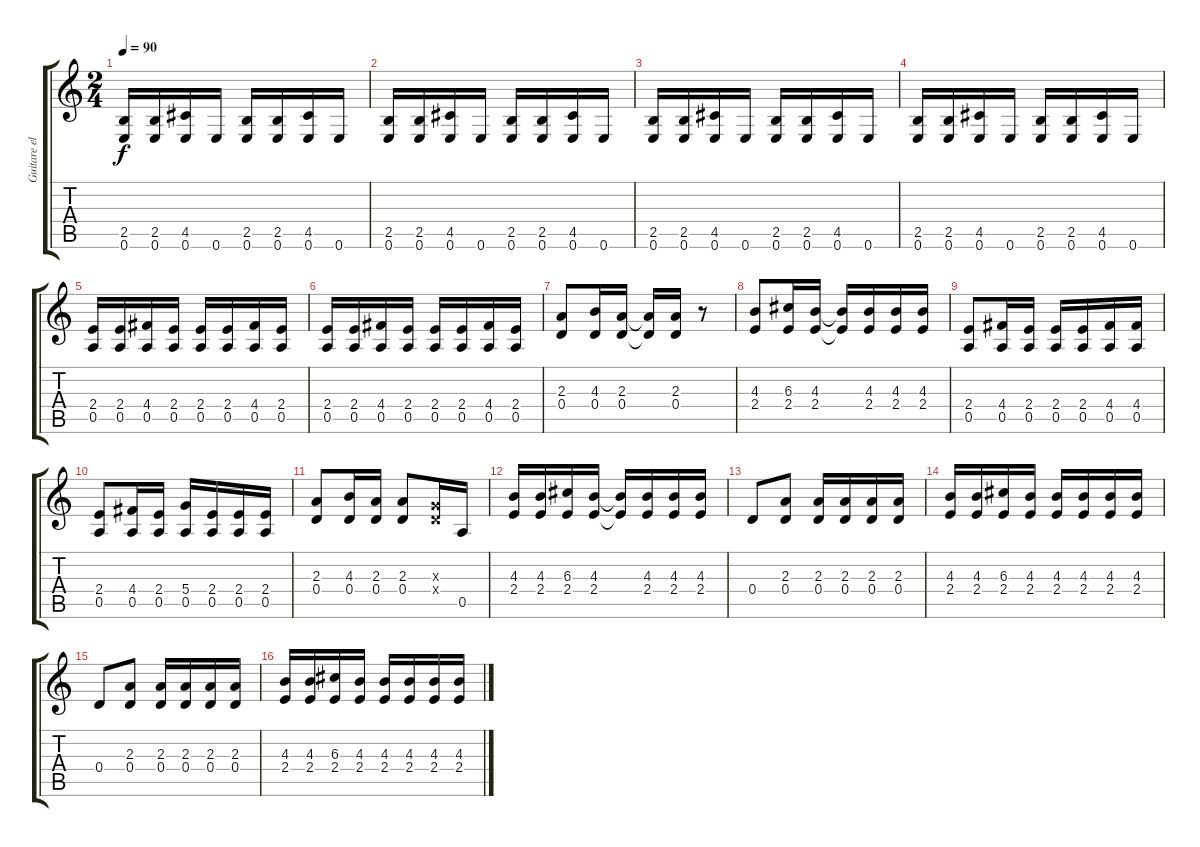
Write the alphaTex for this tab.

\track ("Guitare elec 1" "Guitare el") {instrument electricguitarmuted}
\staff {score tabs}
\tuning (E4 B3 G3 D3 A2 E2) {hide}
\ts (2 4)
\tempo 90
\clef g2
\ks c
(2.5 0.6).16{dy f} (2.5 0.6).16 (4.5 0.6).16 0.6.16 (2.5 0.6).16 (2.5 0.6).16 (4.5 0.6).16 0.6.16 |
(2.5 0.6).16 (2.5 0.6).16 (4.5 0.6).16 0.6.16 (2.5 0.6).16 (2.5 0.6).16 (4.5 0.6).16 0.6.16 |
(2.5 0.6).16 (2.5 0.6).16 (4.5 0.6).16 0.6.16 (2.5 0.6).16 (2.5 0.6).16 (4.5 0.6).16 0.6.16 |
(2.5 0.6).16 (2.5 0.6).16 (4.5 0.6).16 0.6.16 (2.5 0.6).16 (2.5 0.6).16 (4.5 0.6).16 0.6.16 |
(2.4 0.5).16 (2.4 0.5).16 (4.4 0.5).16 (2.4 0.5).16 (2.4 0.5).16 (2.4 0.5).16 (4.4 0.5).16 (2.4 0.5).16 |
(2.4 0.5).16 (2.4 0.5).16 (4.4 0.5).16 (2.4 0.5).16 (2.4 0.5).16 (2.4 0.5).16 (4.4 0.5).16 (2.4 0.5).16 |
(2.3 0.4).8 (4.3 0.4).16 (2.3 0.4).16 (2.3{t} 0.4{t}).16 (2.3 0.4).16 r.8 |
(4.3 2.4).8 (6.3 2.4).16 (4.3 2.4).16 (4.3{t} 2.4{t}).16 (4.3 2.4).16 (4.3 2.4).16 (4.3 2.4).16 |
(2.4 0.5).8 (4.4 0.5).16 (2.4 0.5).16 (2.4 0.5).16 (2.4 0.5).16 (4.4 0.5).16 (4.4 0.5).16 |
(2.4 0.5).8 (4.4 0.5).16 (2.4 0.5).16 (5.4 0.5).16 (2.4 0.5).16 (2.4 0.5).16 (2.4 0.5).16 |
(2.3 0.4).8 (4.3 0.4).16 (2.3 0.4).16 (2.3 0.4).8 (0.3{x} 0.4{x}).16 0.5.16 |
(4.3 2.4).16 (4.3 2.4).16 (6.3 2.4).16 (4.3 2.4).16 (4.3{t} 2.4{t}).16 (4.3 2.4).16 (4.3 2.4).16 (4.3 2.4).16 |
0.4.8 (2.3 0.4).8 (2.3 0.4).16 (2.3 0.4).16 (2.3 0.4).16 (2.3 0.4).16 |
(4.3 2.4).16 (4.3 2.4).16 (6.3 2.4).16 (4.3 2.4).16 (4.3 2.4).16 (4.3 2.4).16 (4.3 2.4).16 (4.3 2.4).16 |
0.4.8 (2.3 0.4).8 (2.3 0.4).16 (2.3 0.4).16 (2.3 0.4).16 (2.3 0.4).16 |
(4.3 2.4).16 (4.3 2.4).16 (6.3 2.4).16 (4.3 2.4).16 (4.3 2.4).16 (4.3 2.4).16 (4.3 2.4).16 (4.3 2.4).16
